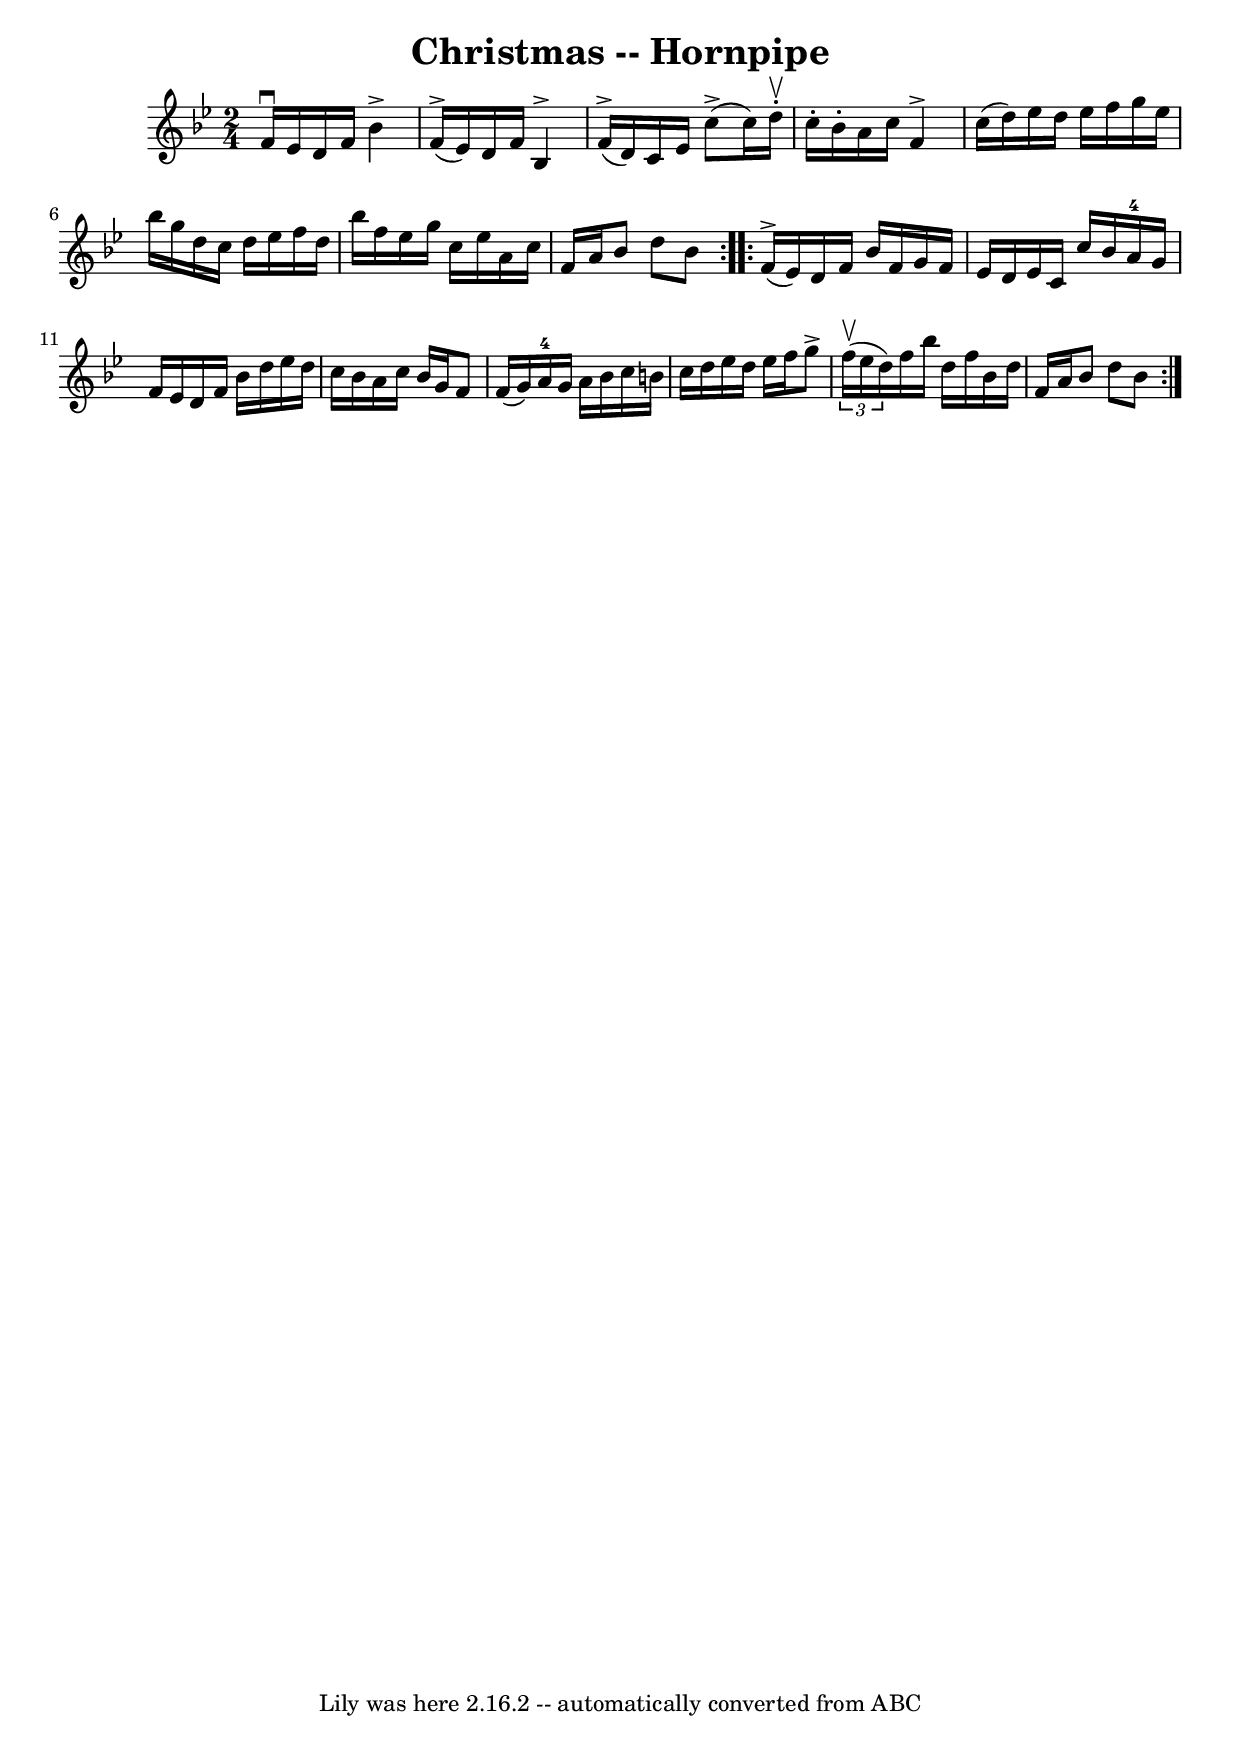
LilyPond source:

\version "2.16.2"
\include "Mammoth.ily"
\header {
  %% book = "Cole's 1000 Fiddle Tunes"
  crossRefNumber = "1"
  footnotes = "\\\\CHRISTMAS HORNPIPE. -- First lady balance to 1st and 2d gents, 3 hands round;\\\\First gent balance to 1st and 2d ladies, 3 hands round; First couple down the \\\\centre, back, cast off; right and left 4."
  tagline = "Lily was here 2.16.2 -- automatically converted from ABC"
  title = "Christmas -- Hornpipe"

}
voicedefault =  {



  \repeat volta 2 {

    \time 2/4      \key bes \major f'16^\downbow ees'16     |
    d'16         f'16 bes'4^\accent f'16 (^\accent ees'16)    |
    d'16         f'16 bes4^\accent f'16 (^\accent d'16)    |
    c'16 ees'16      c''8 (^\accent c''16) d''16^\upbow-. c''16-. bes'16-.     |
    a'16 c''16 f'4^\accent c''16 (d''16)   |
         ees''16 d''16 ees''16 f''16 g''16 ees''16 bes''16 g''16      |
    d''16 c''16 d''16 ees''16 f''16 d''16 bes''16         f''16     |
    ees''16 g''16 c''16 ees''16 a'16 c''16         f'16 a'16     |
    bes'8 d''8 bes'8    
  }     
  \repeat volta 2 {
         f'16 (^\accent ees'16)    |
    d'16 f'16 bes'16 f'16         g'16 f'16 ees'16 d'16     |
    ees'16 c'16 c''16 bes'16       a'16-4 g'16 f'16 ees'16     |
    d'16 f'16 bes'16         d''16 ees''16 d''16 c''16 bes'16     |
    a'16 c''16         bes'16 g'16 f'8 f'16 (g'16)    |
    a'16-4 g'16         a'16 bes'16 c''16 b'16 c''16 d''16     |
    ees''16    
    d''16 ees''16 f''16 g''8^\accent   \times 2/3 { f''16 (^\upbow   
						    ees''16 d''16)  						  }    |
    f''16 bes''16 d''16 f''16         bes'16 d''16 f'16 a'16     |
    bes'8 d''8 bes'8    
  }   

}

\score{
  <<

    \context Staff="default"
    {
      \voicedefault 
      
    }

  >>
  \layout {
    
  }
  \midi {
  }

}
